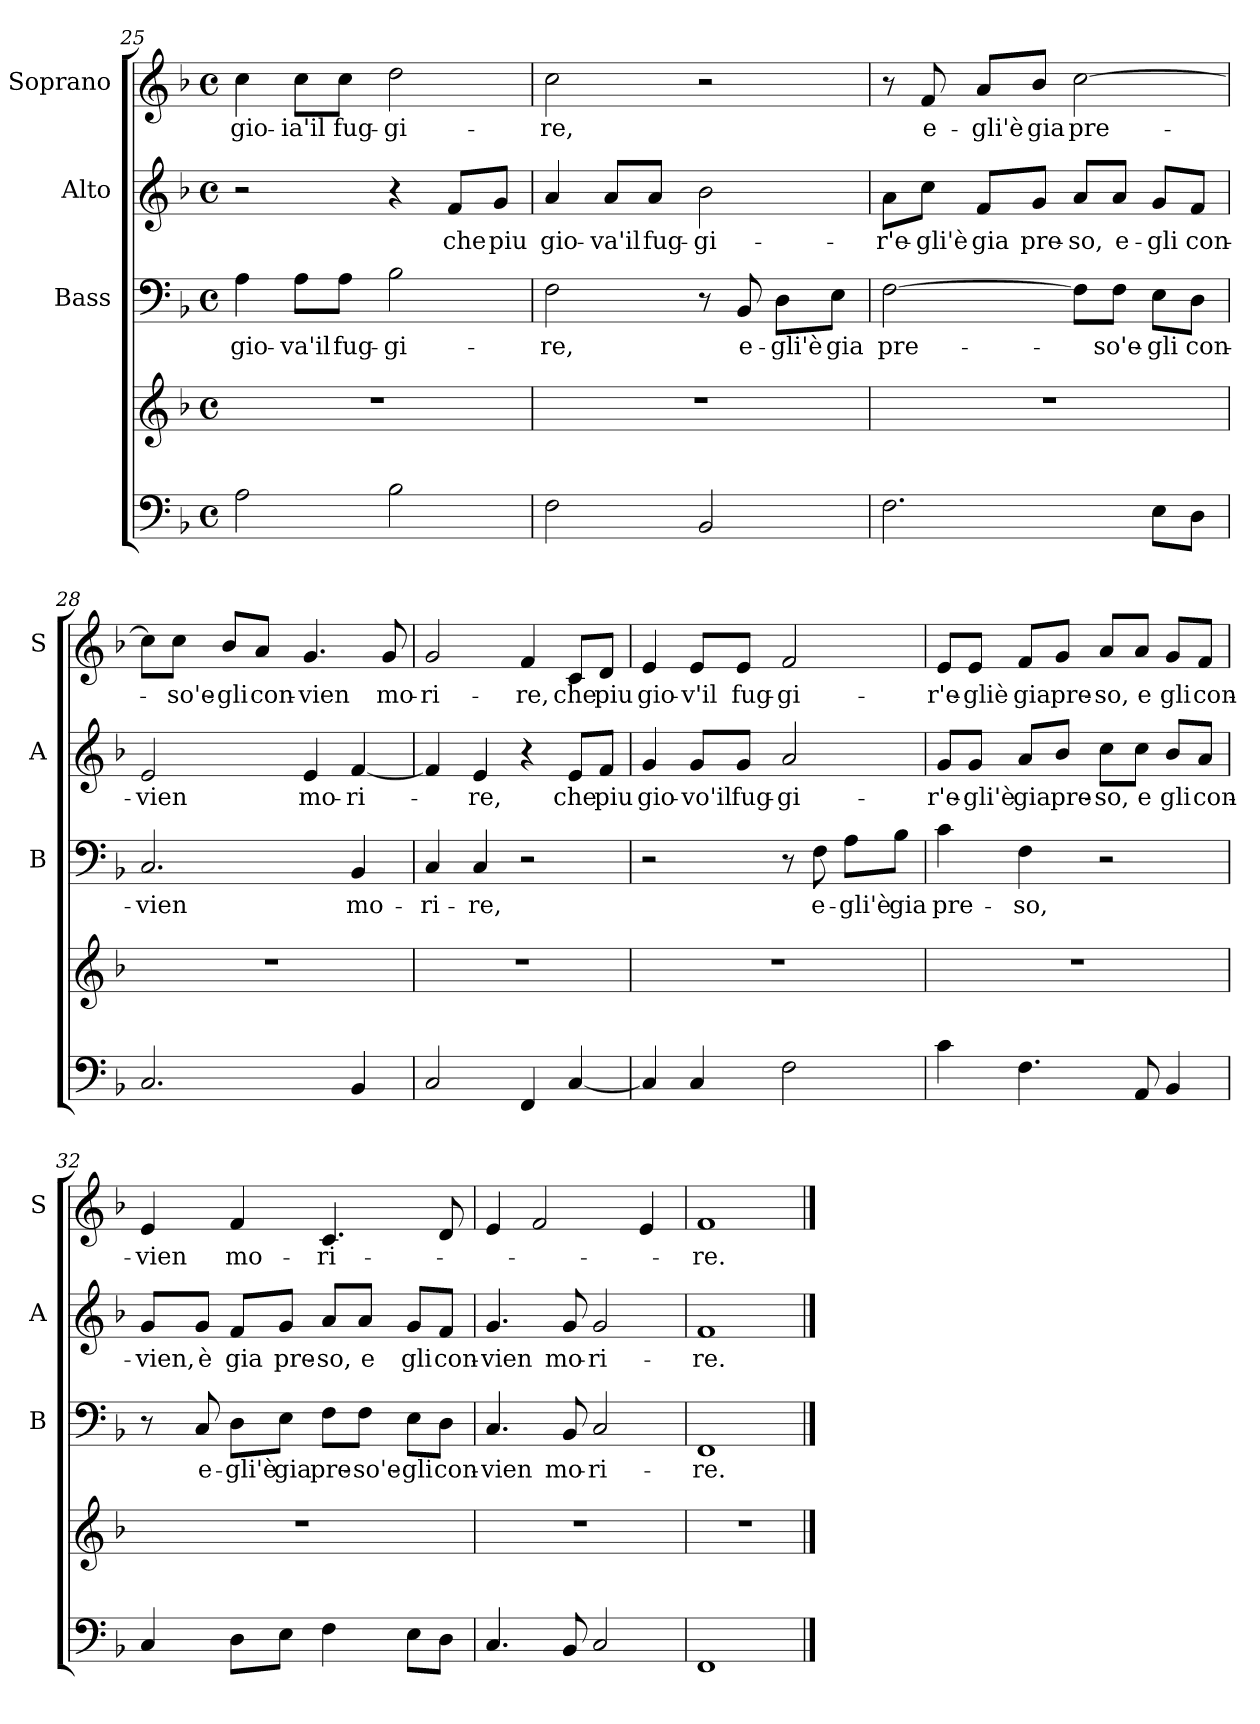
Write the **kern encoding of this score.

**kern	**kern	**kern	**text	**kern	**text	**kern	**text
*part4	*part4	*part3	*part3	*part2	*part2	*part1	*part1
*staff5	*staff4	*staff3	*staff3	*staff2	*staff2	*staff1	*staff1
*	*	*I"Bass	*	*I"Alto	*	*I"Soprano	*
*	*	*I'B	*	*I'A	*	*I'S	*
*clefF4	*clefG2	*clefF4	*	*clefG2	*	*clefG2	*
*k[b-]	*k[b-]	*k[b-]	*	*k[b-]	*	*k[b-]	*
*F:	*F:	*F:	*	*F:	*	*F:	*
*M4/4	*M4/4	*M4/4	*	*M4/4	*	*M4/4	*
*met(c)	*met(c)	*met(c)	*	*met(c)	*	*met(c)	*
=25	=25	=25	=25	=25	=25	=25	=25
!	!	!	!LO:LY:b	!	!	!	!LO:LY:b
2A\	1r	4A\	gio-	2r	.	4cc\	gio-
!	!	!	!LO:LY:b	!	!	!	!LO:LY:b
.	.	8A\L	-va'il	.	.	8cc\L	-ia'il
!	!	!	!LO:LY:b	!	!	!	!LO:LY:b
.	.	8A\J	fug-	.	.	8cc\J	fug-
!	!	!	!LO:LY:b	!	!	!	!LO:LY:b
2B-\	.	2B-\	-gi-	4r	.	2dd\	-gi-
!	!	!	!	!	!LO:LY:b	!	!
.	.	.	.	8f/L	che	.	.
!	!	!	!	!	!LO:LY:b	!	!
.	.	.	.	8g/J	piu	.	.
=26	=26	=26	=26	=26	=26	=26	=26
!	!	!	!LO:LY:b	!	!LO:LY:b	!	!LO:LY:b
2F\	1r	2F\	-re,	4a/	gio-	2cc\	-re,
!	!	!	!	!	!LO:LY:b	!	!
.	.	.	.	8a/L	-va'il	.	.
!	!	!	!	!	!LO:LY:b	!	!
.	.	.	.	8a/J	fug-	.	.
!	!	!	!	!	!LO:LY:b	!	!
2BB-/	.	8r	.	2b-\	-gi-	2r	.
!	!	!	!LO:LY:b	!	!	!	!
.	.	8BB-/	e-	.	.	.	.
!	!	!	!LO:LY:b	!	!	!	!
.	.	8D\L	-gli'è	.	.	.	.
!	!	!	!LO:LY:b	!	!	!	!
.	.	8E\J	gia	.	.	.	.
!!LO:PB:g=z
=27	=27	=27	=27	=27	=27	=27	=27
!	!	!	!LO:LY:b	!	!LO:LY:b	!	!
2.F\	1r	[2F\	pre-	8a\L	-r'e-	8r	.
!	!	!	!	!	!LO:LY:b	!	!LO:LY:b
.	.	.	.	8cc\J	-gli'è	8f/	e-
!	!	!	!	!	!LO:LY:b	!	!LO:LY:b
.	.	.	.	8f/L	gia	8a/L	-gli'è
!	!	!	!	!	!LO:LY:b	!	!LO:LY:b
.	.	.	.	8g/J	pre-	8b-/J	gia
!	!	!	!	!	!LO:LY:b	!	!LO:LY:b
.	.	8F\L]	.	8a/L	-so,	[2cc\	pre-
!	!	!	!LO:LY:b	!	!LO:LY:b	!	!
.	.	8F\J	-so'e-	8a/J	e-	.	.
!	!	!	!LO:LY:b	!	!LO:LY:b	!	!
8E\L	.	8E\L	-gli	8g/L	-gli	.	.
!	!	!	!LO:LY:b	!	!LO:LY:b	!	!
8D\J	.	8D\J	con-	8f/J	con-	.	.
=28	=28	=28	=28	=28	=28	=28	=28
!	!	!	!LO:LY:b	!	!LO:LY:b	!	!
2.C/	1r	2.C/	-vien	2e/	-vien	8cc\L]	.
!	!	!	!	!	!	!	!LO:LY:b
.	.	.	.	.	.	8cc\J	-so'e-
!	!	!	!	!	!	!	!LO:LY:b
.	.	.	.	.	.	8b-/L	-gli
!	!	!	!	!	!	!	!LO:LY:b
.	.	.	.	.	.	8a/J	con-
!	!	!	!	!	!LO:LY:b	!	!LO:LY:b
.	.	.	.	4e/	mo-	4.g/	-vien
!	!	!	!LO:LY:b	!	!LO:LY:b	!	!
4BB-/	.	4BB-/	mo-	[4f/	-ri-	.	.
!	!	!	!	!	!	!	!LO:LY:b
.	.	.	.	.	.	8g/	mo-
=29	=29	=29	=29	=29	=29	=29	=29
!	!	!	!LO:LY:b	!	!	!	!LO:LY:b
2C/	1r	4C/	-ri-	4f/]	.	2g/	-ri-
!	!	!	!LO:LY:b	!	!LO:LY:b	!	!
.	.	4C/	-re,	4e/	-re,	.	.
!	!	!	!	!	!	!	!LO:LY:b
4FF/	.	2r	.	4r	.	4f/	-re,
!	!	!	!	!	!LO:LY:b	!	!LO:LY:b
[4C/	.	.	.	8e/L	che	8c/L	che
!	!	!	!	!	!LO:LY:b	!	!LO:LY:b
.	.	.	.	8f/J	piu	8d/J	piu
=30	=30	=30	=30	=30	=30	=30	=30
!	!	!	!	!	!LO:LY:b	!	!LO:LY:b
4C/]	1r	2r	.	4g/	gio-	4e/	gio-
!	!	!	!	!	!LO:LY:b	!	!LO:LY:b
4C/	.	.	.	8g/L	-vo'il	8e/L	-v'il
!	!	!	!	!	!LO:LY:b	!	!LO:LY:b
.	.	.	.	8g/J	fug-	8e/J	fug-
!	!	!	!	!	!LO:LY:b	!	!LO:LY:b
2F\	.	8r	.	2a/	-gi-	2f/	-gi-
!	!	!	!LO:LY:b	!	!	!	!
.	.	8F\	e-	.	.	.	.
!	!	!	!LO:LY:b	!	!	!	!
.	.	8A\L	-gli'è	.	.	.	.
!	!	!	!LO:LY:b	!	!	!	!
.	.	8B-\J	gia	.	.	.	.
!!LO:LB:g=z
=31	=31	=31	=31	=31	=31	=31	=31
!	!	!	!LO:LY:b	!	!LO:LY:b	!	!LO:LY:b
4c\	1r	4c\	pre-	8g/L	-r'e-	8e/L	-r'e-
!	!	!	!	!	!LO:LY:b	!	!LO:LY:b
.	.	.	.	8g/J	-gli'è	8e/J	-gliè
!	!	!	!LO:LY:b	!	!LO:LY:b	!	!LO:LY:b
4.F\	.	4F\	-so,	8a/L	gia	8f/L	gia
!	!	!	!	!	!LO:LY:b	!	!LO:LY:b
.	.	.	.	8b-/J	pre-	8g/J	pre-
!	!	!	!	!	!LO:LY:b	!	!LO:LY:b
.	.	2r	.	8cc\L	-so,	8a/L	-so,
!	!	!	!	!	!LO:LY:b	!	!LO:LY:b
8AA/	.	.	.	8cc\J	e	8a/J	e
!	!	!	!	!	!LO:LY:b	!	!LO:LY:b
4BB-/	.	.	.	8b-/L	gli	8g/L	gli
!	!	!	!	!	!LO:LY:b	!	!LO:LY:b
.	.	.	.	8a/J	con-	8f/J	con-
=32	=32	=32	=32	=32	=32	=32	=32
!	!	!	!	!	!LO:LY:b	!	!LO:LY:b
4C/	1r	8r	.	8g/L	-vien,	4e/	-vien
!	!	!	!LO:LY:b	!	!LO:LY:b	!	!
.	.	8C/	e-	8g/J	è	.	.
!	!	!	!LO:LY:b	!	!LO:LY:b	!	!LO:LY:b
8D\L	.	8D\L	-gli'è	8f/L	gia	4f/	mo-
!	!	!	!LO:LY:b	!	!LO:LY:b	!	!
8E\J	.	8E\J	gia	8g/J	pre-	.	.
!	!	!	!LO:LY:b	!	!LO:LY:b	!	!LO:LY:b
4F\	.	8F\L	pre-	8a/L	-so,	4.c/	-ri-
!	!	!	!LO:LY:b	!	!LO:LY:b	!	!
.	.	8F\J	-so'e-	8a/J	e	.	.
!	!	!	!LO:LY:b	!	!LO:LY:b	!	!
8E\L	.	8E\L	-gli	8g/L	gli	.	.
!	!	!	!LO:LY:b	!	!LO:LY:b	!	!
8D\J	.	8D\J	con-	8f/J	con-	8d/	.
=33	=33	=33	=33	=33	=33	=33	=33
!	!	!	!LO:LY:b	!	!LO:LY:b	!	!
4.C/	1r	4.C/	-vien	4.g/	-vien	4e/	.
.	.	.	.	.	.	2f/	.
!	!	!	!LO:LY:b	!	!LO:LY:b	!	!
8BB-/	.	8BB-/	mo-	8g/	mo-	.	.
!	!	!	!LO:LY:b	!	!LO:LY:b	!	!
2C/	.	2C/	-ri-	2g/	-ri-	.	.
.	.	.	.	.	.	4e/	.
=34	=34	=34	=34	=34	=34	=34	=34
!	!	!	!LO:LY:b	!	!LO:LY:b	!	!LO:LY:b
1FF	1r	1FF	-re.	1f	-re.	1f	-re.
==	==	==	==	==	==	==	==
*-	*-	*-	*-	*-	*-	*-	*-
